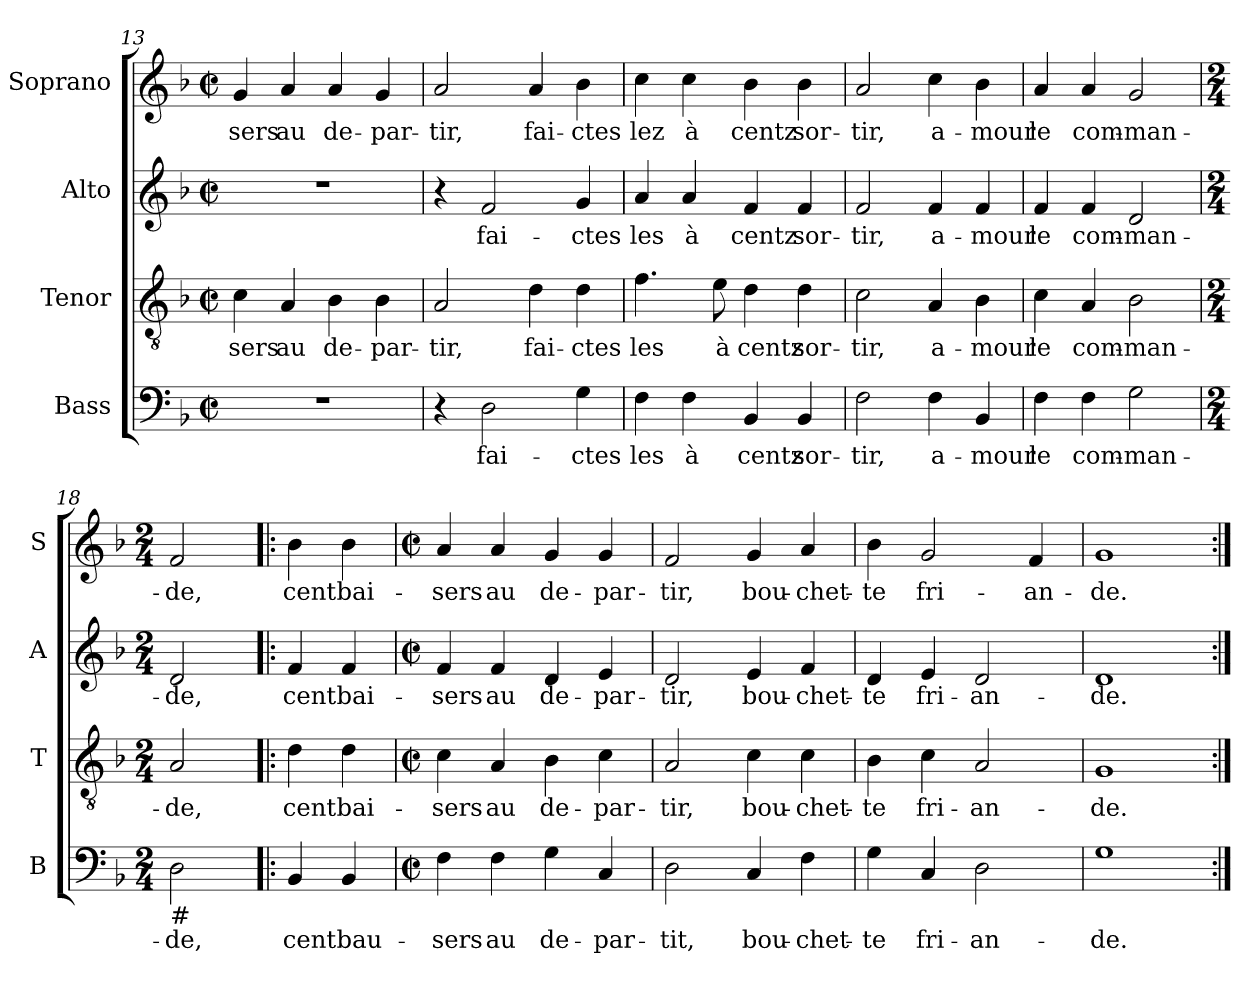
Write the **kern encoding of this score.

**kern	**text	**kern	**text	**kern	**text	**kern	**text
*part4	*part4	*part3	*part3	*part2	*part2	*part1	*part1
*staff4	*staff4	*staff3	*staff3	*staff2	*staff2	*staff1	*staff1
*I"Bass	*	*I"Tenor	*	*I"Alto	*	*I"Soprano	*
*I'B	*	*I'T	*	*I'A	*	*I'S	*
*clefF4	*	*clefGv2	*	*clefG2	*	*clefG2	*
*k[b-]	*	*k[b-]	*	*k[b-]	*	*k[b-]	*
*F:	*	*F:	*	*F:	*	*F:	*
*M2/2	*	*M2/2	*	*M2/2	*	*M2/2	*
*met(c|)	*	*met(c|)	*	*met(c|)	*	*met(c|)	*
=13	=13	=13	=13	=13	=13	=13	=13
!	!	!	!LO:LY:b	!	!	!	!LO:LY:b
1r	.	4c\	-sers	1r	.	4g/	-sers
!	!	!	!LO:LY:b	!	!	!	!LO:LY:b
.	.	4A/	au	.	.	4a/	au
!	!	!	!LO:LY:b	!	!	!	!LO:LY:b
.	.	4B-\	de-	.	.	4a/	de-
!	!	!	!LO:LY:b	!	!	!	!LO:LY:b
.	.	4B-\	-par-	.	.	4g/	-par-
=14	=14	=14	=14	=14	=14	=14	=14
!	!	!	!LO:LY:b	!	!	!	!LO:LY:b
4r	.	2A/	-tir,	4r	.	2a/	-tir,
!	!LO:LY:b	!	!	!	!LO:LY:b	!	!
2D\	fai-	.	.	2f/	fai-	.	.
!	!	!	!LO:LY:b	!	!	!	!LO:LY:b
.	.	4d\	fai-	.	.	4a/	fai-
!	!LO:LY:b	!	!LO:LY:b	!	!LO:LY:b	!	!LO:LY:b
4G\	-ctes	4d\	-ctes	4g/	-ctes	4b-\	-ctes
!!LO:LB:g=z
=15	=15	=15	=15	=15	=15	=15	=15
!	!LO:LY:b	!	!LO:LY:b	!	!LO:LY:b	!	!LO:LY:b
4F\	les	4.f\	les	4a/	les	4cc\	lez
!	!LO:LY:b	!	!	!	!LO:LY:b	!	!LO:LY:b
4F\	à	.	.	4a/	à	4cc\	à
!	!	!	!LO:LY:b	!	!	!	!
.	.	8e\	à	.	.	.	.
!	!LO:LY:b	!	!LO:LY:b	!	!LO:LY:b	!	!LO:LY:b
4BB-/	centz	4d\	centz	4f/	centz	4b-\	centz
!	!LO:LY:b	!	!LO:LY:b	!	!LO:LY:b	!	!LO:LY:b
4BB-/	sor-	4d\	sor-	4f/	sor-	4b-\	sor-
=16	=16	=16	=16	=16	=16	=16	=16
!	!LO:LY:b	!	!LO:LY:b	!	!LO:LY:b	!	!LO:LY:b
2F\	-tir,	2c\	-tir,	2f/	-tir,	2a/	-tir,
!	!LO:LY:b	!	!LO:LY:b	!	!LO:LY:b	!	!LO:LY:b
4F\	a-	4A/	a-	4f/	a-	4cc\	a-
!	!LO:LY:b	!	!LO:LY:b	!	!LO:LY:b	!	!LO:LY:b
4BB-/	-mour	4B-\	-mour	4f/	-mour	4b-\	-mour
=17	=17	=17	=17	=17	=17	=17	=17
!	!LO:LY:b	!	!LO:LY:b	!	!LO:LY:b	!	!LO:LY:b
4F\	le	4c\	le	4f/	le	4a/	le
!	!LO:LY:b	!	!LO:LY:b	!	!LO:LY:b	!	!LO:LY:b
4F\	com-	4A/	com-	4f/	com-	4a/	com-
!	!LO:LY:b	!	!LO:LY:b	!	!LO:LY:b	!	!LO:LY:b
2G\	-man-	2B-\	-man-	2d/	-man-	2g/	-man-
=18	=18	=18	=18	=18	=18	=18	=18
*M2/4	*	*M2/4	*	*M2/4	*	*M2/4	*
!LO:TX:b:t=#	!	!	!	!	!	!	!
!	!LO:LY:b	!	!LO:LY:b	!	!LO:LY:b	!	!LO:LY:b
2D\	-de,	2A/	-de,	2d/	-de,	2f/	-de,
=19!|:	=19!|:	=19!|:	=19!|:	=19!|:	=19!|:	=19!|:	=19!|:
!	!LO:LY:b	!	!LO:LY:b	!	!LO:LY:b	!	!LO:LY:b
4BB-/	cent	4d\	cent	4f/	cent	4b-\	cent
!	!LO:LY:b	!	!LO:LY:b	!	!LO:LY:b	!	!LO:LY:b
4BB-/	bau-	4d\	bai-	4f/	bai-	4b-\	bai-
!!LO:LB:g=z
=20	=20	=20	=20	=20	=20	=20	=20
*M2/2	*	*M2/2	*	*M2/2	*	*M2/2	*
*met(c|)	*	*met(c|)	*	*met(c|)	*	*met(c|)	*
!	!LO:LY:b	!	!LO:LY:b	!	!LO:LY:b	!	!LO:LY:b
4F\	-sers	4c\	-sers	4f/	-sers	4a/	-sers
!	!LO:LY:b	!	!LO:LY:b	!	!LO:LY:b	!	!LO:LY:b
4F\	au	4A/	au	4f/	au	4a/	au
!	!LO:LY:b	!	!LO:LY:b	!	!LO:LY:b	!	!LO:LY:b
4G\	de-	4B-\	de-	4d/	de-	4g/	de-
!	!LO:LY:b	!	!LO:LY:b	!	!LO:LY:b	!	!LO:LY:b
4C/	-par-	4c\	-par-	4e/	-par-	4g/	-par-
=21	=21	=21	=21	=21	=21	=21	=21
!	!LO:LY:b	!	!LO:LY:b	!	!LO:LY:b	!	!LO:LY:b
2D\	-tit,	2A/	-tir,	2d/	-tir,	2f/	-tir,
!	!LO:LY:b	!	!LO:LY:b	!	!LO:LY:b	!	!LO:LY:b
4C/	bou-	4c\	bou-	4e/	bou-	4g/	bou-
!	!LO:LY:b	!	!LO:LY:b	!	!LO:LY:b	!	!LO:LY:b
4F\	-chet-	4c\	-chet-	4f/	-chet-	4a/	-chet-
=22	=22	=22	=22	=22	=22	=22	=22
!	!LO:LY:b	!	!LO:LY:b	!	!LO:LY:b	!	!LO:LY:b
4G\	-te	4B-\	-te	4d/	-te	4b-\	-te
!	!LO:LY:b	!	!LO:LY:b	!	!LO:LY:b	!	!LO:LY:b
4C/	fri-	4c\	fri-	4e/	fri-	2g/	fri-
!	!LO:LY:b	!	!LO:LY:b	!	!LO:LY:b	!	!
2D\	-an-	2A/	-an-	2d/	-an-	.	.
!	!	!	!	!	!	!	!LO:LY:b
.	.	.	.	.	.	4f/	-an-
=23	=23	=23	=23	=23	=23	=23	=23
!	!LO:LY:b	!	!LO:LY:b	!	!LO:LY:b	!	!LO:LY:b
1G	-de.	1G	-de.	1d	-de.	1g	-de.
=:|!	=:|!	=:|!	=:|!	=:|!	=:|!	=:|!	=:|!
*-	*-	*-	*-	*-	*-	*-	*-
